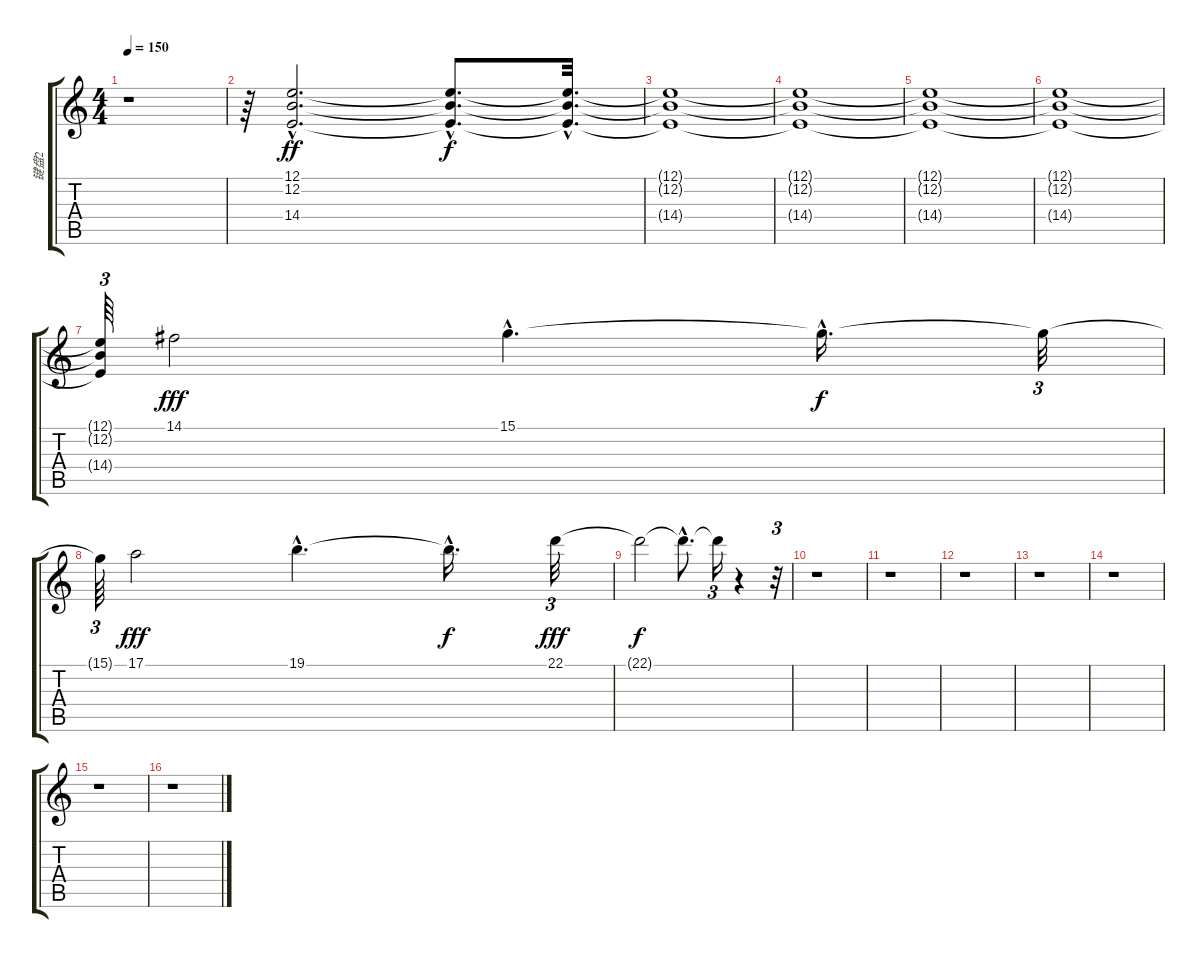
\track ("键盘2" "键盘2") {instrument rockorgan}
\staff {score tabs}
\tuning (E4 B3 G3 D3 A2 E2) {hide}
\ts (4 4)
\tempo 150
\clef g2
\ks c
r.1{dy fff} |
r.64 (12.1{hac} 12.2{hac} 14.4{hac}).2{d dy ff} (12.1{hac t} 12.2{hac t} 14.4{hac t}).8{d dy f} (12.1{hac t} 12.2{hac t} 14.4{hac t}).32{d} |
(12.1{t} 12.2{t} 14.4{t}).1 |
(12.1{t} 12.2{t} 14.4{t}).1 |
(12.1{t} 12.2{t} 14.4{t}).1 |
(12.1{t} 12.2{t} 14.4{t}).1 |
(12.1{t} 12.2{t} 14.4{t}).64{tu (3 2)} 14.1.2{dy fff} 15.1{hac}.4{d} 15.1{hac t}.16{d dy f} 15.1{t}.32{tu (3 2)} |
15.1{t}.64{tu (3 2)} 17.1.2{dy fff} 19.1{hac}.4{d} 19.1{hac t}.16{d dy f} 22.1.32{tu (3 2) dy fff} |
22.1{t}.2{dy f} 22.1{hac t}.8{d} 22.1{t}.16{tu (3 2)} r.4 r.32{tu (3 2)} |
r.1 |
r.1 |
r.1 |
r.1 |
r.1 |
r.1 |
r.1
